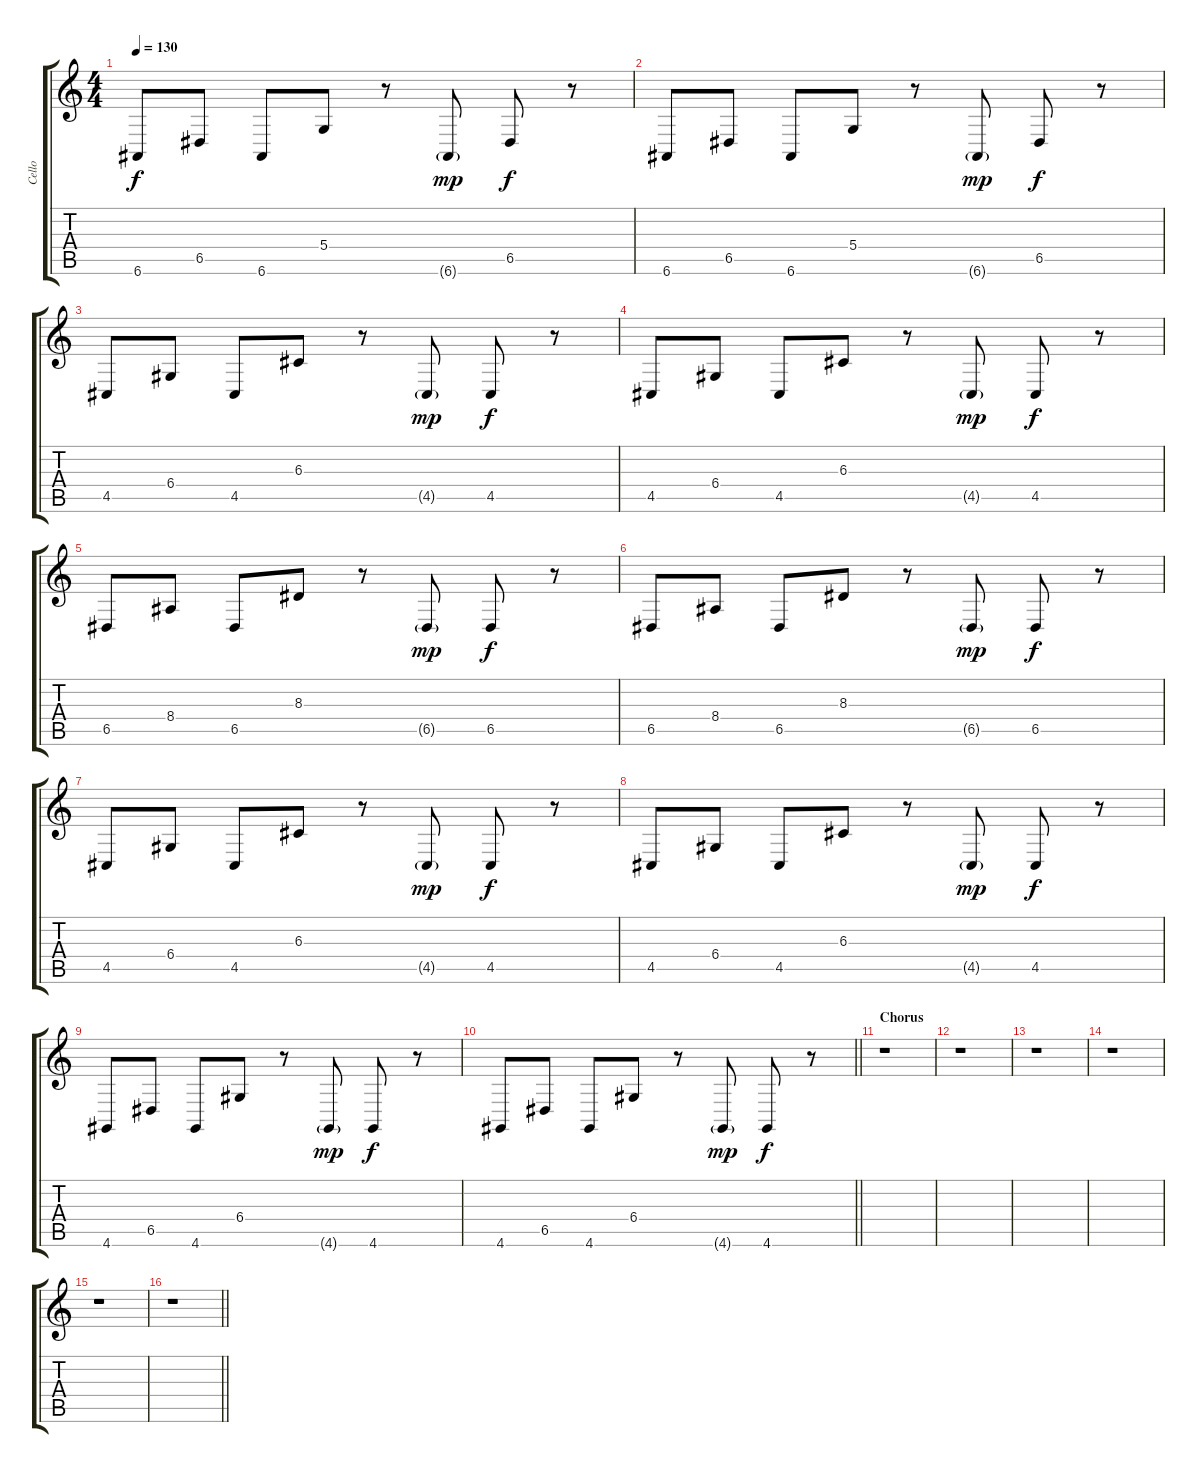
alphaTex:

\track ("Cello" "Cello") {instrument cello}
\staff {score tabs}
\tuning (E4 B3 G3 D3 A2 E2) {hide}
\ts (4 4)
\tempo 130
\clef g2
\ks c
6.6.8{dy f} 6.5.8 6.6.8 5.4.8 r.8 6.6{g}.8{dy mp} 6.5.8{dy f} r.8 |
6.6.8 6.5.8 6.6.8 5.4.8 r.8 6.6{g}.8{dy mp} 6.5.8{dy f} r.8 |
4.5.8 6.4.8 4.5.8 6.3.8 r.8 4.5{g}.8{dy mp} 4.5.8{dy f} r.8 |
4.5.8 6.4.8 4.5.8 6.3.8 r.8 4.5{g}.8{dy mp} 4.5.8{dy f} r.8 |
6.5.8 8.4.8 6.5.8 8.3.8 r.8 6.5{g}.8{dy mp} 6.5.8{dy f} r.8 |
6.5.8 8.4.8 6.5.8 8.3.8 r.8 6.5{g}.8{dy mp} 6.5.8{dy f} r.8 |
4.5.8 6.4.8 4.5.8 6.3.8 r.8 4.5{g}.8{dy mp} 4.5.8{dy f} r.8 |
4.5.8 6.4.8 4.5.8 6.3.8 r.8 4.5{g}.8{dy mp} 4.5.8{dy f} r.8 |
4.6.8 6.5.8 4.6.8 6.4.8 r.8 4.6{g}.8{dy mp} 4.6.8{dy f} r.8 |
\barLineRight lightlight
4.6.8 6.5.8 4.6.8 6.4.8 r.8 4.6{g}.8{dy mp} 4.6.8{dy f} r.8 |
\section ("" "Chorus")
r.1 |
r.1 |
r.1 |
r.1 |
r.1 |
\barLineRight lightlight
r.1
